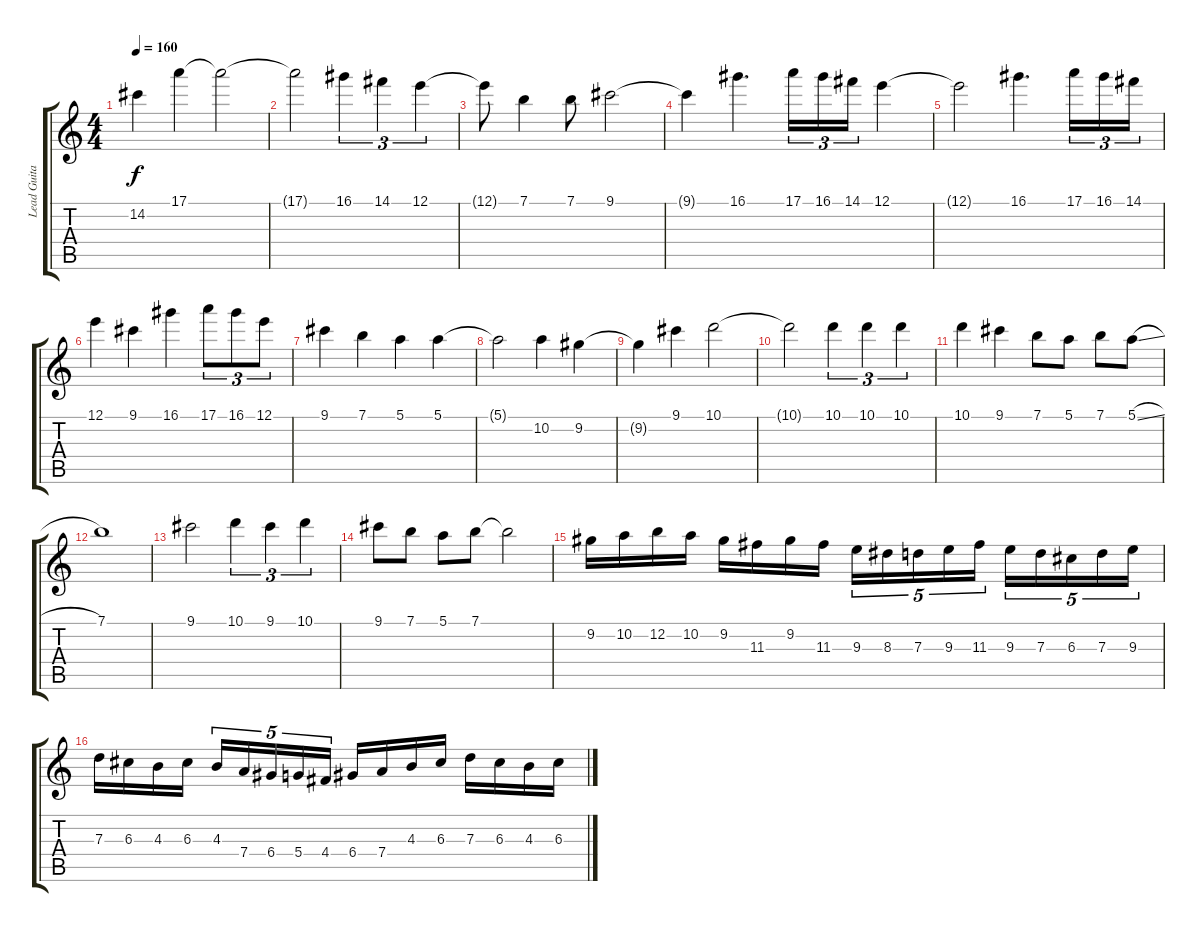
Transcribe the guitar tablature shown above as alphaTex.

\track ("Lead Guitar" "Lead Guita") {instrument distortionguitar}
\staff {score tabs}
\tuning (E4 B3 G3 D3 A2 E2) {hide}
\ts (4 4)
\tempo 160
\clef g2
\ks c
14.2.4{dy f} 17.1.4 17.1{t}.2 |
17.1{t}.2 16.1.4{tu (3 2)} 14.1.4{tu (3 2)} 12.1.4{tu (3 2)} |
12.1{t}.8 7.1.4 7.1.8 9.1.2 |
9.1{t}.4 16.1.4{d} 17.1.16{tu (3 2)} 16.1.16{tu (3 2)} 14.1.16{tu (3 2)} 12.1.4 |
12.1{t}.2 16.1.4{d} 17.1.16{tu (3 2)} 16.1.16{tu (3 2)} 14.1.16{tu (3 2)} |
12.1.4 9.1.4 16.1.4 17.1.8{tu (3 2)} 16.1.8{tu (3 2)} 12.1.8{tu (3 2)} |
9.1.4 7.1.4 5.1.4 5.1.4 |
5.1{t}.2 10.2.4 9.2.4 |
9.2{t}.4 9.1.4 10.1.2 |
10.1{t}.2 10.1.4{tu (3 2)} 10.1.4{tu (3 2)} 10.1.4{tu (3 2)} |
10.1.4 9.1.4 7.1.8 5.1.8 7.1.8 5.1{sl}.8 |
7.1.1 |
9.1.2 10.1.4{tu (3 2)} 9.1.4{tu (3 2)} 10.1.4{tu (3 2)} |
9.1.8 7.1.8 5.1.8 7.1.8 7.1{t}.2 |
9.2.16 10.2.16 12.2.16 10.2.16 9.2.16 11.3.16 9.2.16 11.3.16 9.3.16{tu (5 4)} 8.3.16{tu (5 4)} 7.3.16{tu (5 4)} 9.3.16{tu (5 4)} 11.3.16{tu (5 4)} 9.3.16{tu (5 4)} 7.3.16{tu (5 4)} 6.3.16{tu (5 4)} 7.3.16{tu (5 4)} 9.3.16{tu (5 4)} |
7.3.16 6.3.16 4.3.16 6.3.16 4.3.16{tu (5 4)} 7.4.16{tu (5 4)} 6.4.16{tu (5 4)} 5.4.16{tu (5 4)} 4.4.16{tu (5 4)} 6.4.16 7.4.16 4.3.16 6.3.16 7.3.16 6.3.16 4.3.16 6.3.16
